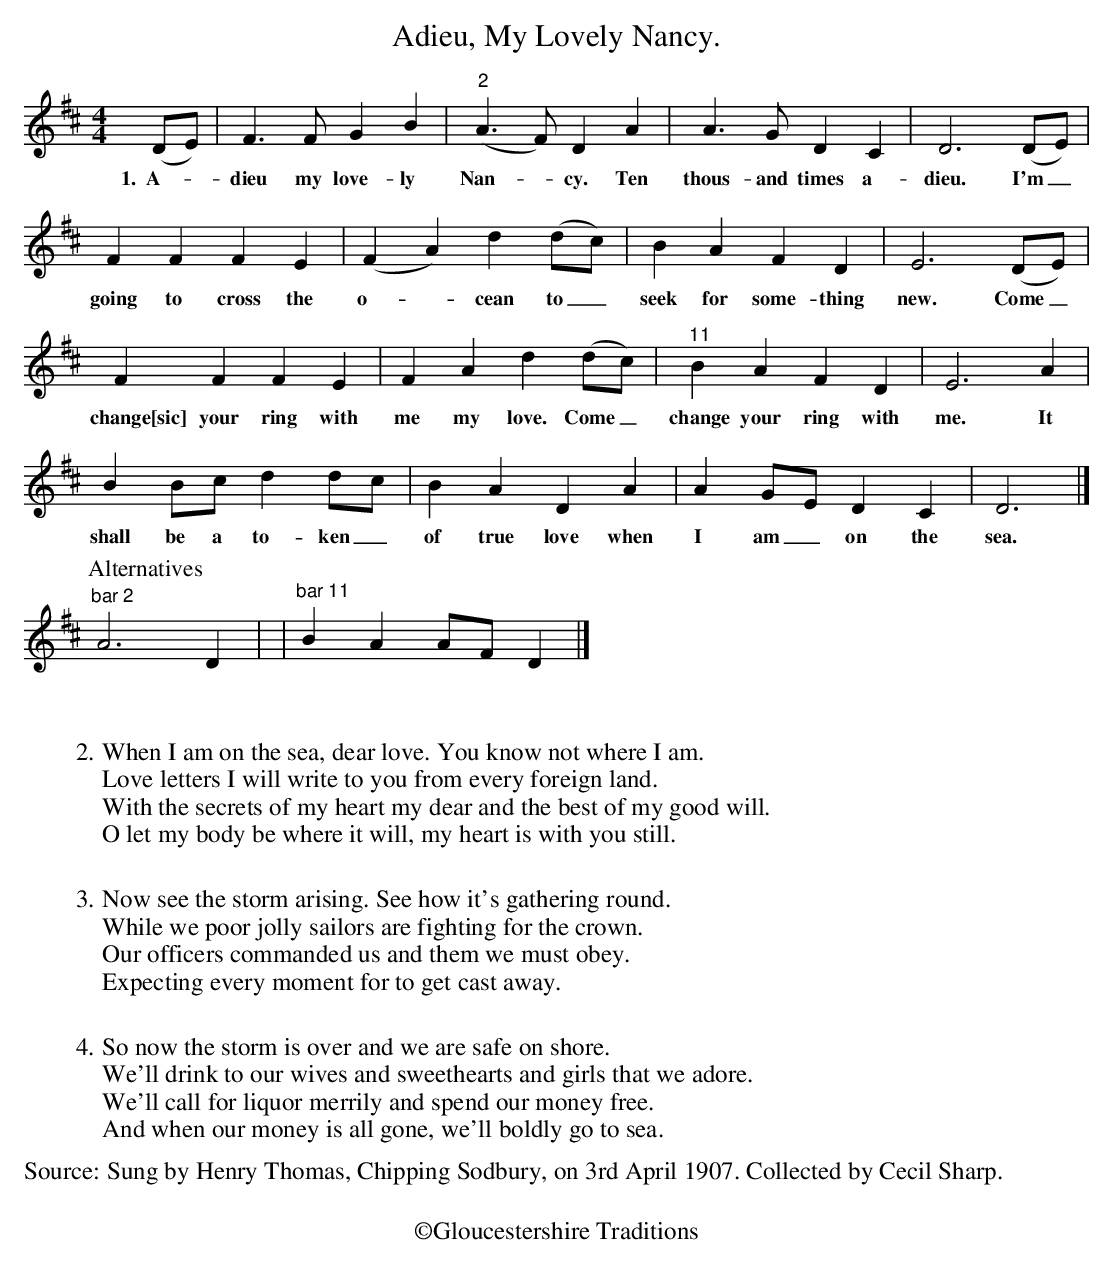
X:1
T: Adieu, My Lovely Nancy.
M:4/4
L:1/4
K:D Major
(D/E/)|F3/F/GB|"^2"(A3/F/)DA|A3/G/DC|D3(D/E/)|
w:1.~~A-*dieu my love-ly Nan-*cy. Ten thous-and times a-dieu. I'm_
FFFE|(FA)d(d/c/)|BAFD|E3(D/E/)|
w:going to cross the o-*cean to_seek for some-thing new. Come_
FFFE|FAd(d/c/)|"^11"BAFD|E3A|
w:change[sic] your ring with me my love. Come_change your ring with me. It
BB/c/dd/c/|BADA|AG/E/DC|D3|]
w:shall be a to-ken_ of true love when I am_on the sea.
P:Alternatives
"^bar 2"A3D| |"^bar 11"BAA/F/D|]
%%text
W:
W:2.When I am on the sea, dear love. You know not where I am.
W:Love letters I will write to you from every foreign land.
W:With the secrets of my heart my dear and the best of my good will.
W:O let my body be where it will, my heart is with you still.
%%text
W:
W:3.Now see the storm arising. See how it's gathering round.
W:While we poor jolly sailors are fighting for the crown.
W:Our officers commanded us and them we must obey.
W:Expecting every moment for to get cast away.
%%text
W:
W:4.So now the storm is over and we are safe on shore.
W:We'll drink to our wives and sweethearts and girls that we adore.
W:We'll call for liquor merrily and spend our money free.
W:And when our money is all gone, we'll boldly go to sea.
